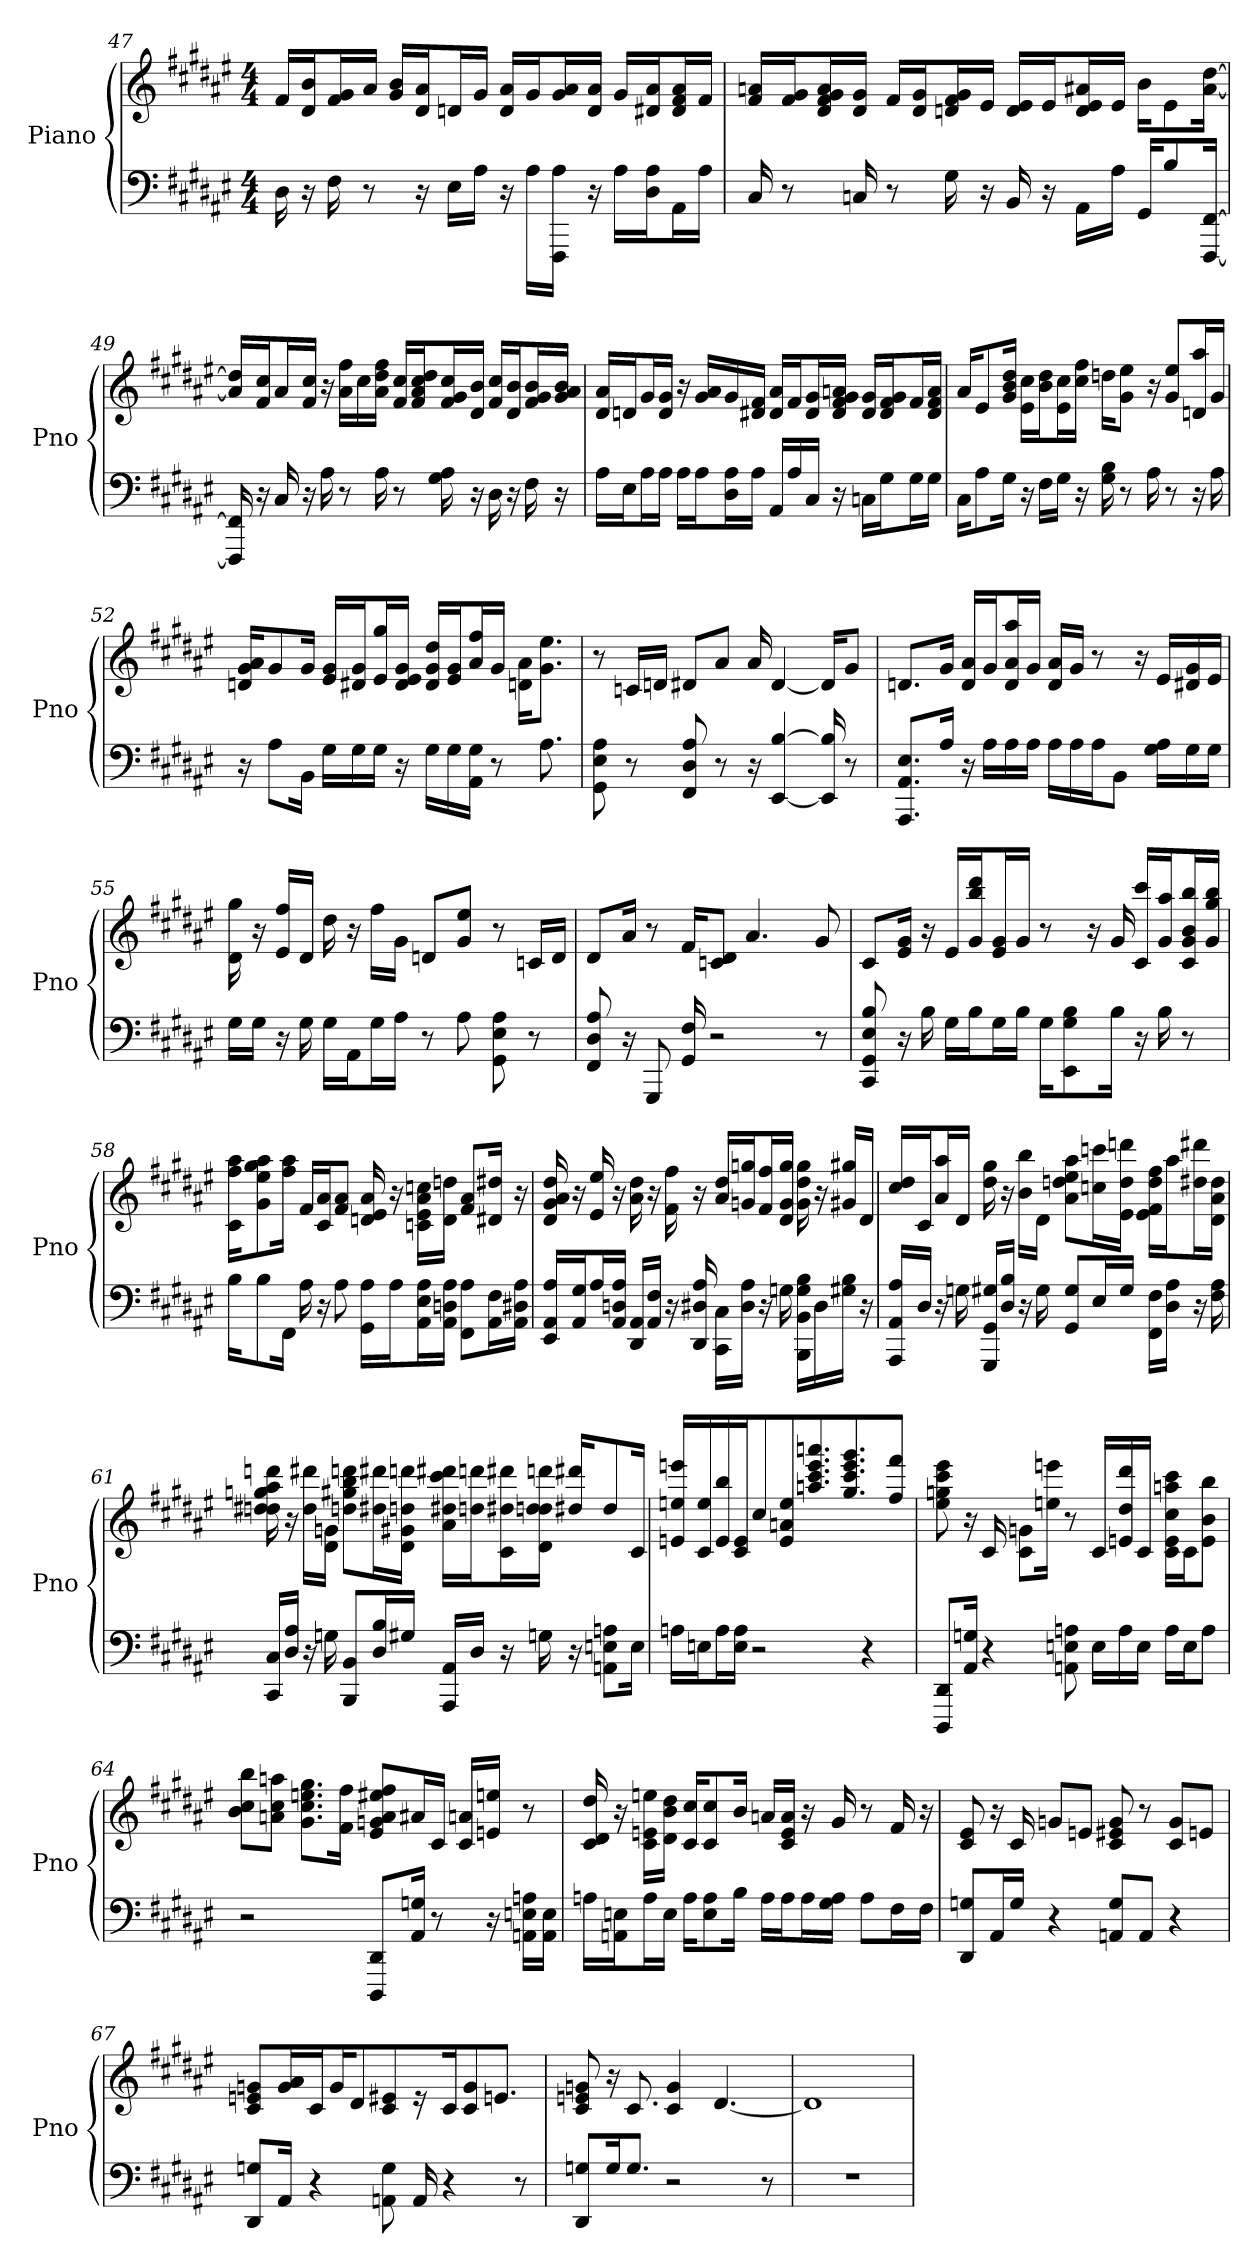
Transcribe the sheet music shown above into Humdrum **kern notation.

**kern	**kern
*part1	*part1
*staff2	*staff1
*I"Piano	*
*I'Pno	*
*clefF4	*clefG2
*k[f#c#g#d#a#e#]	*k[f#c#g#d#a#e#]
*F#:	*F#:
*M4/4	*M4/4
=47	=47
16D#	16f#/LL
16r	16d#/ 16b/J
16F#	16g#/ 16f#/L
8r	16a#/JJ
.	16g#/ 16b/LL
16r	16a#/ 16d#/J
16E#\LL	16d/L
16A#\JJ	16g#/JJ
16r	16d/ 16a#/LL
16A#\LL	16g#/J
16FFF#\ 16A#\JJ	16a#/ 16g#/L
16r	16d/ 16a#/JJ
16A#\LL	16g#/LL
16D#\ 16A#\J	16a#/ 16d#/J
16AA#\L	16f#/ 16a#/ 16d#/L
16A#\JJ	16f#/JJ
=48	=48
16C#	16a/ 16f#/LL
8r	16g#/ 16f#/J
.	16f#/ 16a/ 16d#/ 16g#/L
16C	16g#/ 16d#/JJ
8r	16f#/LL
.	16d#/ 16g#/J
16G#	16f#/ 16g#/ 16d/L
16r	16e#/JJ
16BB	16e#/ 16d/LL
16r	16e#/J
16AA#\LL	16e#/ 16a#/ 16d/L
16A#\JJ	16e#/JJ
16GG#/KL	16b\KL
8B/	8e#\
[16FFF#/ [16FF#/Jk	[16a#\ [16dd#\Jk
=49	=49
16FFF#] 16FF#]	16a#]/ 16dd#]/LL
16r	16f#/ 16cc#/J
16C#	16a#/L
16r	16cc#/ 16f#/JJ
16A#	16r
8r	16a#\ 16ff#\LL
.	16cc#\
16A#	16a#\ 16ff#\ 16dd#\JJ
8r	16cc#/ 16f#/LL
.	16a#/ 16dd#/ 16cc#/ 16f#/J
16A# 16G#	16cc#/ 16g#/ 16f#/L
16r	16b/ 16d#/JJ
16D#	16cc#/ 16f#/LL
16r	16b/ 16d#/J
16F#	16f#/ 16g#/ 16b/L
16r	16a#/ 16b/ 16g#/JJ
=50	=50
16A#\LL	16a#/ 16d#/LL
16E#\J	16d/J
16A#\L	16g#/L
16A#\JJ	16d/ 16g#/JJ
16A#\LL	16r
16A#\J	16g#/ 16a#/LL
16A#\ 16D#\L	16g#/
16A#\JJ	16d#/ 16f#/JJ
16AA#/LL	16d#/ 16a#/LL
16A#/	16f#/J
16C#/JJ	16g#/ 16d#/L
16r	16f#/ 16a/ 16d#/ 16g#/JJ
16C\LL	16g#/ 16d#/LL
16G#\J	16f#/ 16d#/ 16g#/J
16G#\L	16f#/L
16G#\JJ	16a/ 16d#/ 16f#/JJ
=51	=51
16C#\KL	16a#/KL
8A#\	8e#/
16G#\Jk	16dd#/ 16b/ 16g#/Jk
16r	16e#\ 16cc#\LL
16F#\LL	16b\ 16dd#\J
16G#\JJ	16cc#\ 16e#\L
16r	16cc#\ 16ff#\JJ
16B 16G#	16dd\KL
8r	8ee#\ 8g#\J
16A#	16r
8r	8g#/ 8ee#/L
16r	16d/ 16aa#/L
16A#	16g#/JJ
=52	=52
16r	16d/ 16g#/ 16a#/KL
8A#\L	8g#/
16BB\Jk	16g#/Jk
16G#\LL	16e#/ 16g#/LL
16G#\	16g#/ 16d#/J
16G#\JJ	16e#/ 16gg#/L
16r	16d#/ 16g#/ 16e#/JJ
16G#\LL	16d#/ 16dd#/ 16g#/LL
16G#\	16e#/ 16g#/J
16AA#\ 16G#\JJ	16a#/ 16ff#/L
8r	16g#/JJ
.	16a#\ 16d\KL
8.A#	8.g#\ 8.ee#\J
=53	=53
8A# 8GG# 8E#	8r
8r	16c/LL
.	16d/JJ
8A# 8FF# 8D#	8d#/L
8r	8a#/J
16r	16a#
[4EE# [4B	[4d#
16EE#] 16B]	16d#/KL]
8r	8g#/J
=54	=54
8.AAA#/ 8.AA#/ 8.E#/L	8.d/L
16A#/Jk	16g#/Jk
16r	16a#/ 16d/LL
16A#\LL	16g#/J
16A#\	16aa#/ 16d/ 16a#/L
16A#\JJ	16g#/JJ
16A#\LL	16d/ 16a#/LL
16A#\J	16g#/JJ
16A#\K	8r
8BB\J	.
.	16r
16A#\ 16G#\LL	16e#/LL
16G#\	16d#/ 16g#/
16G#\JJ	16e#/JJ
=55	=55
16G#\LL	16gg# 16d#
16G#\JJ	16r
16r	16e#/ 16ff#/LL
16G#	16d#/JJ
16G#\LL	16dd#
16AA#\J	16r
16G#\L	16ff#\LL
16A#\JJ	16g#\JJ
8r	8d/L
8A#	8g#/ 8ee#/J
8A# 8E# 8GG#	8r
8r	16c/LL
.	16d/JJ
=56	=56
8A# 8FF# 8D#	8d#/L
16r	16a#/Jk
8GGG#	8r
16GG# 16F#	16f#/KL
2r	8c/ 8d#/J
.	4.a#
8r	8g#
=57	=57
8CC# 8GG# 8E# 8B	8c#/L
16r	16e#/ 16g#/Jk
16B	16r
16G#\LL	16e#/LL
16B\J	16ddd#/ 16g#/ 16bb/J
16G#\L	16e#/ 16g#/L
16B\JJ	16g#/JJ
16G#\KL	8r
8G#\ 8EE#\ 8B\	.
.	16r
16B\Jk	16g#
16r	16c#/ 16ccc#/LL
16B	16aa#/ 16g#/J
8r	16c#/ 16bb/ 16g#/ 16b/L
.	16gg#/ 16bb/ 16g#/JJ
=58	=58
16B\KL	16aa#\ 16ff#\ 16c#\KL
8B\	8aa#\ 8g#\ 8ee#\ 8gg#\
16FF#\Jk	16aa#\ 16ff#\Jk
16A#	16f#/LL
16r	16c#/ 16a#/J
8A#	8f#/ 8a#/J
16A#\ 16GG#\LL	16d 16a# 16e#
16A#\J	16r
16A#\ 16AA#\ 16E#\L	16cc\ 16c\ 16e#\ 16a#\LL
16D\ 16A#\ 16AA#\JJ	16d\ 16dd\JJ
8A#\ 8FF#\L	8f#/ 8a#/L
16AA#\ 16F#\L	16dd#/ 16d#/Jk
16AA#\ 16D#\ 16A#\JJ	16r
=59	=59
16AA#/ 16A#/ 16EE#/LL	16dd# 16a# 16d# 16g#
16G#/ 16AA#/J	16r
16A#/L	16e# 16ee#
16A#/ 16AA#/ 16D/JJ	16r
16DD#/ 16AA#/LL	16a# 16dd#
16F#/ 16AA#/JJ	16r
16r	16ff# 16f#
16DD# 16D# 16A#	16r
16C#\ 16CC#\LL	16a#/ 16dd#/LL
16D#\ 16A#\JJ	16gg/ 16g/J
16r	16ff#/ 16f#/L
16G	16d#/ 16gg/ 16g/JJ
16BB\ 16B\ 16BBB\ 16G\LL	16dd# 16gg 16g
16D#\	16r
16B\ 16G#\JJ	16g#/ 16gg#/LL
16r	16d#/JJ
=60	=60
16AAA#/ 16AA#/ 16A#/LL	16dd#/ 16cc#/LL
16D#/JJ	16c#/J
16r	16a#/ 16aa#/L
16G	16d#/JJ
16GGG#/ 16GG#/ 16G#/LL	16gg# 16dd#
16D#/ 16B/JJ	16r
16r	16bb\ 16b\LL
16G#	16d#\JJ
8GG#/ 8G#/L	8a#\ 8ee#\ 8dd\ 8aa#\L
16E#/L	16cc\ 16ccc\L
16G#/JJ	16e#\ 16dd\ 16ddd\JJ
16F#\ 16FF#\LL	16dd\ 16e#\ 16ff#\ 16f#\LL
16A#\ 16D#\JJ	16aa#\J
16r	16dd#\ 16ddd#\L
16F# 16A#	16d#\ 16a#\ 16dd#\JJ
=61	=61
16C#/ 16CC#/LL	16ddd 16dd 16dd# 16aa# 16gg
16A#/ 16D#/JJ	16r
16r	16dd#\ 16ddd#\LL
16G	16d#\ 16g\JJ
8BBB/ 8BB/L	8ddd\ 8dd\ 8gg#\ 8bb\L
16D#/ 16B/L	16ddd#\ 16dd#\L
16G#/JJ	16d#\ 16g#\ 16ddd\ 16dd\JJ
16AA#/ 16AAA#/LL	16ddd#\ 16ccc#\ 16dd#\ 16a#\LL
16D#/JJ	16dd\ 16ddd\J
16r	16c#\ 16dd#\ 16ddd#\L
16G	16d#\ 16dd#\ 16ddd\ 16dd\JJ
16r	16dd#/ 16ddd#/KL
8E\ 8AA\ 8A\L	8dd#/
16E\Jk	16c#/Jk
=62	=62
16A\LL	16e/ 16ee/ 16eee/LL
16E\J	16c#/ 16ee/J
16A\L	16e/ 16bb/L
16E\ 16A\JJ	16c#/ 16e/JJ
2r	8cc#\L
.	8e\ 8a\ 8ee\J
.	8.aa\ 8.ccc#\ 8.aaa\ 8.eee\L
.	8.gg#\ 8.ccc#\ 8.ggg#\ 8.eee\J
4r	.
.	8ff# 8fff#J
=63	=63
8DD#/ 8DDD#/L	8gg 8eee# 8ee# 8ccc#
16AA#/ 16G/Jk	16r
4r	16c#
.	8g\ 8c#\L
.	16ee\ 16eee\Jk
8A 8AA 8E	8r
16E\LL	16c#/LL
16A\	16dd#/ 16ddd#/ 16e/
16E\JJ	16c#/JJ
16A\LL	16cc#\ 16ccc#\ 16aa\ 16c#\ 16e\LL
16E\J	16c#\J
8A\J	8e\ 8bb\ 8b\J
=64	=64
2r	8cc#\ 8b\ 8bb\L
.	8cc#\ 8a\ 8aa\J
.	8.g#\ 8.gg#\ 8.cc#\ 8.ee\L
.	16f#\ 16ff#\Jk
8DDD#/ 8DD#/L	8ff#/ 8a/ 8e#/ 8ee#/ 8g/L
16G/ 16AA#/Jk	16a#/L
8r	16c#/JJ
.	16c#/ 16a/LL
16r	16e/ 16ee/JJ
16A\ 16E\ 16AA\LL	8r
16AA\ 16E\JJ	.
=65	=65
16A\LL	16c# 16d# 16dd#
16E\ 16AA\J	16r
16A\L	16ee\ 16c#\ 16e\LL
16E\JJ	16b\ 16d#\ 16dd#\JJ
16A\KL	16c#/ 16cc#/KL
8E\ 8A\	8c#/ 8cc#/
16B\Jk	16b/Jk
16A\LL	16a/LL
16A\J	16e/ 16c#/ 16a/JJ
16A\L	16r
16A\ 16G#\JJ	16g#
8A\L	8r
16F#\L	16f#
16F#\JJ	16r
=66	=66
8DD#/ 8G/L	8e# 8c#
16AA#/L	16r
16G/JJ	16c#
4r	8g/L
.	8e/J
8AA/ 8G/L	8g 8e# 8c#
8AA/J	8r
4r	8g/ 8c#/L
.	8e/J
=67	=67
8DD#/ 8G/L	8e/ 8c#/ 8g/L
16AA#/Jk	16a#/ 16g/L
4r	16c#/JJ
.	16g/KL
.	8d#/
8AA 8G	8e#/ 8c#/J
16AA	16r
4r	16c#/KL
.	8c#/ 8g/J
.	8.eJ
8r	.
=68	=68
8DD#/ 8G/L	8g 8e 8c#
16G/K	16r
8.G/J	8.c#
2r	4g 4c#
.	[4.d#
8r	.
=69	=69
1r	1d#]
=	=
*-	*-
